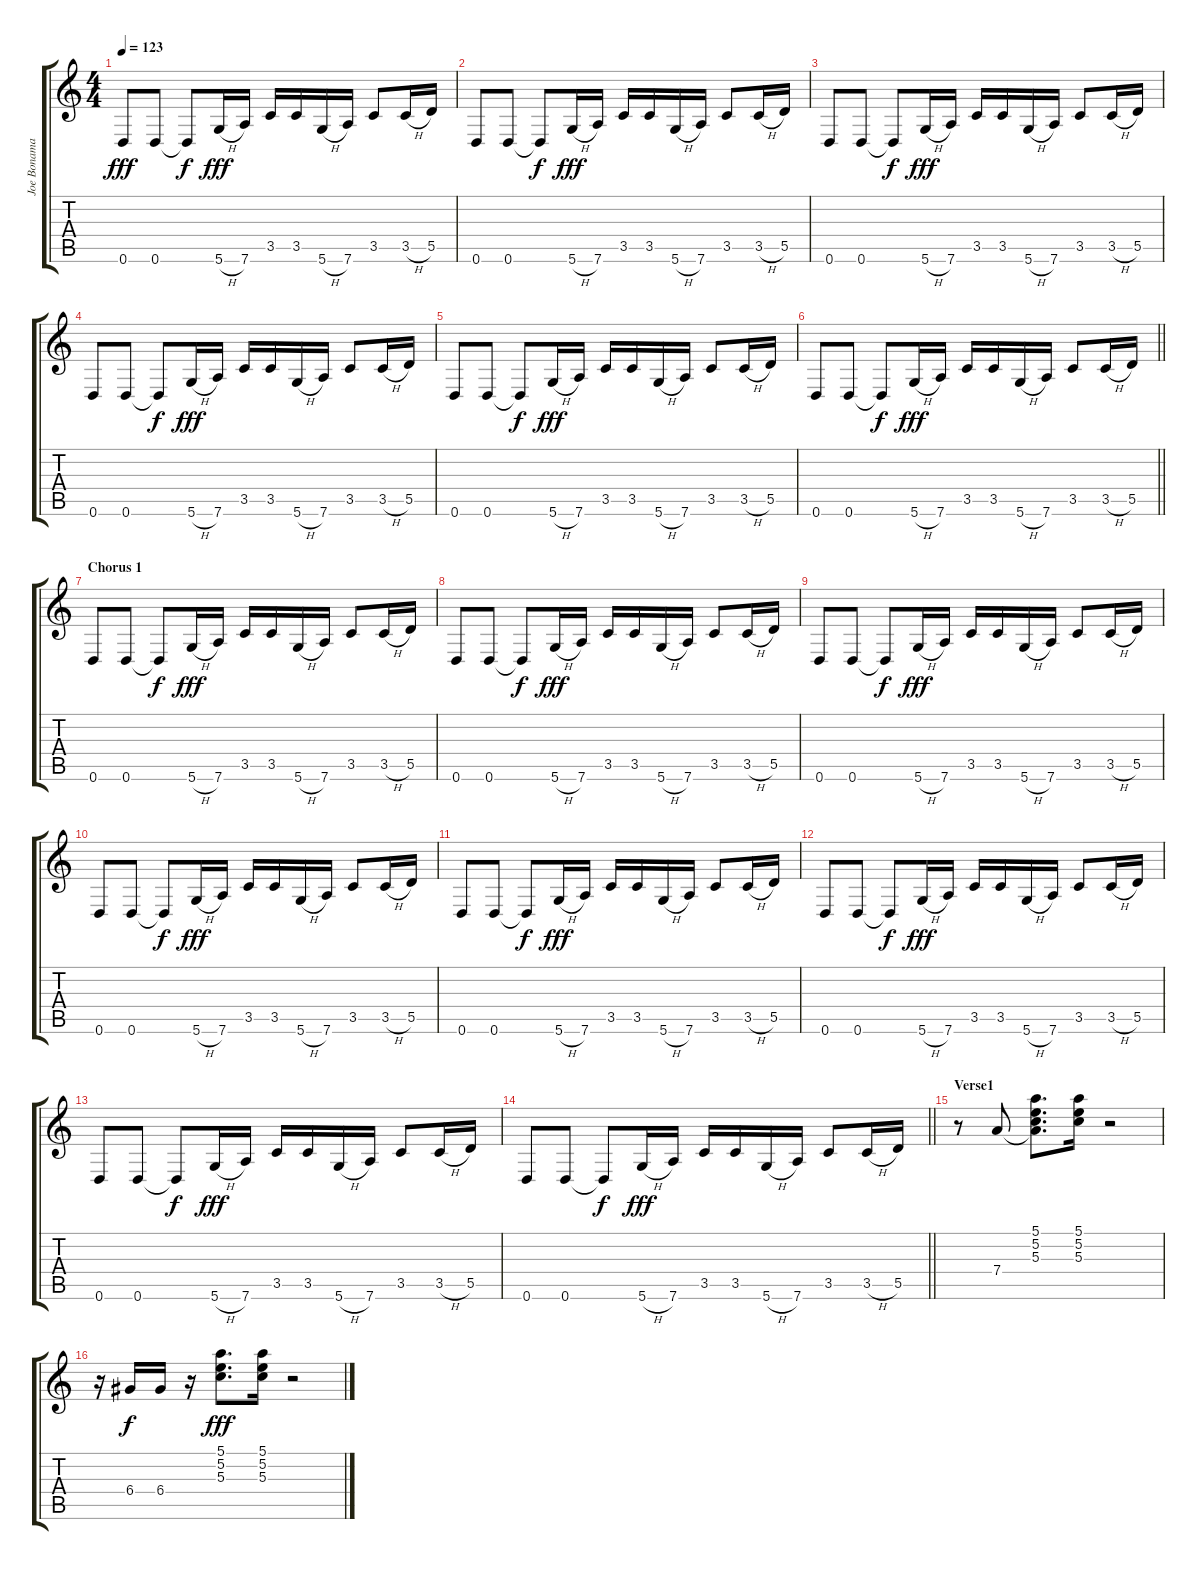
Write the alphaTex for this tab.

\track ("Joe Bonamassa - Guitar" "Joe Bonama") {instrument overdrivenguitar}
\staff {score tabs}
\tuning (E4 B3 G3 D3 A2 D2) {hide}
\ts (4 4)
\tempo 123
\clef g2
\ks c
0.6.8{dy fff} 0.6.8 0.6{t}.8{dy f} 5.6{h}.16{dy fff} 7.6.16 3.5.16 3.5.16 5.6{h}.16 7.6.16 3.5.8 3.5{h}.16 5.5.16 |
0.6.8 0.6.8 0.6{t}.8{dy f} 5.6{h}.16{dy fff} 7.6.16 3.5.16 3.5.16 5.6{h}.16 7.6.16 3.5.8 3.5{h}.16 5.5.16 |
0.6.8 0.6.8 0.6{t}.8{dy f} 5.6{h}.16{dy fff} 7.6.16 3.5.16 3.5.16 5.6{h}.16 7.6.16 3.5.8 3.5{h}.16 5.5.16 |
0.6.8 0.6.8 0.6{t}.8{dy f} 5.6{h}.16{dy fff} 7.6.16 3.5.16 3.5.16 5.6{h}.16 7.6.16 3.5.8 3.5{h}.16 5.5.16 |
0.6.8 0.6.8 0.6{t}.8{dy f} 5.6{h}.16{dy fff} 7.6.16 3.5.16 3.5.16 5.6{h}.16 7.6.16 3.5.8 3.5{h}.16 5.5.16 |
\barLineRight lightlight
0.6.8 0.6.8 0.6{t}.8{dy f} 5.6{h}.16{dy fff} 7.6.16 3.5.16 3.5.16 5.6{h}.16 7.6.16 3.5.8 3.5{h}.16 5.5.16 |
\section ("" "Chorus 1")
0.6.8 0.6.8 0.6{t}.8{dy f} 5.6{h}.16{dy fff} 7.6.16 3.5.16 3.5.16 5.6{h}.16 7.6.16 3.5.8 3.5{h}.16 5.5.16 |
0.6.8 0.6.8 0.6{t}.8{dy f} 5.6{h}.16{dy fff} 7.6.16 3.5.16 3.5.16 5.6{h}.16 7.6.16 3.5.8 3.5{h}.16 5.5.16 |
0.6.8 0.6.8 0.6{t}.8{dy f} 5.6{h}.16{dy fff} 7.6.16 3.5.16 3.5.16 5.6{h}.16 7.6.16 3.5.8 3.5{h}.16 5.5.16 |
0.6.8 0.6.8 0.6{t}.8{dy f} 5.6{h}.16{dy fff} 7.6.16 3.5.16 3.5.16 5.6{h}.16 7.6.16 3.5.8 3.5{h}.16 5.5.16 |
0.6.8 0.6.8 0.6{t}.8{dy f} 5.6{h}.16{dy fff} 7.6.16 3.5.16 3.5.16 5.6{h}.16 7.6.16 3.5.8 3.5{h}.16 5.5.16 |
0.6.8 0.6.8 0.6{t}.8{dy f} 5.6{h}.16{dy fff} 7.6.16 3.5.16 3.5.16 5.6{h}.16 7.6.16 3.5.8 3.5{h}.16 5.5.16 |
0.6.8 0.6.8 0.6{t}.8{dy f} 5.6{h}.16{dy fff} 7.6.16 3.5.16 3.5.16 5.6{h}.16 7.6.16 3.5.8 3.5{h}.16 5.5.16 |
\barLineRight lightlight
0.6.8 0.6.8 0.6{t}.8{dy f} 5.6{h}.16{dy fff} 7.6.16 3.5.16 3.5.16 5.6{h}.16 7.6.16 3.5.8 3.5{h}.16 5.5.16 |
\section ("" "Verse1")
r.8 7.4.8 (5.1 5.2 5.3 7.4{t}).8{d} (5.1 5.2 5.3).16 r.2 |
r.16 6.4.16{dy f} 6.4.16 r.16 (5.1 5.2 5.3).8{d dy fff} (5.1 5.2 5.3).16 r.2
